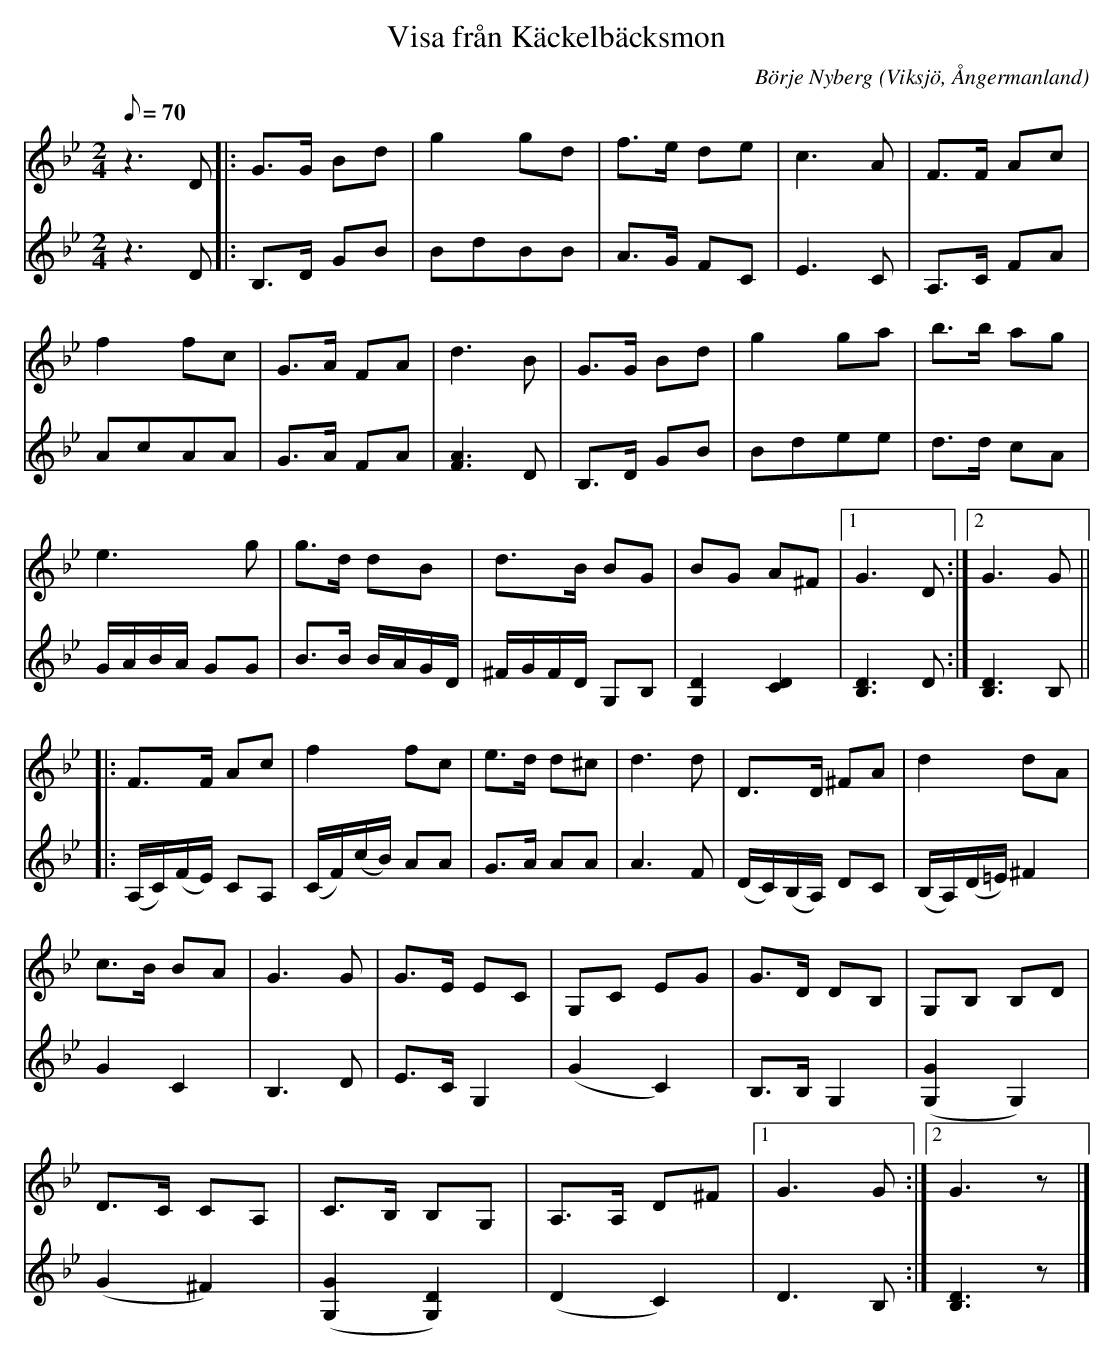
X:1
T:Visa från Käckelbäcksmon
C:Börje Nyberg
O:Viksjö, Ångermanland
M:2/4
L:1/8
Q:70
K:Gm
V:1
z2> D2|: G>G Bd | g2 gd | f>e de | c2>A2 | F>F Ac |
f2 fc | G>A FA | d2>B2 | G>G Bd |g2 ga | b>b ag |
e2> g2 | g>d dB |d>B BG |BG A^F |1 G2> D2 :|2 G2> G2 ||
|: F>F Ac | f2 fc | e>d d^c | d2>d2 | D>D ^FA | d2 dA |
c>B BA |G2> G2 | G>E EC | G,C EG | G>D DB, | G,B, B,D |
D>C CA, | C>B, B,G, | A,>A, D^F |1 G2> G2 :|2 G2> z2 |]
V:2
z2> D2 |: B,>D GB | BdBB | A>G FC | E2>C2 | A,>C FA |
AcAA | G>A FA| [A2F2]> D2 | B,>D GB | Bdee | d>d cA |
G/2A/2B/2A/2 GG | B>B B/2A/2G/2D/2 | ^F/2G/2F/2D/2 G,B, | [G,2D2] [C2D2] | [D2B,2]> D2 :| [D2B,2]> B,2 ||
|: (A,/2C/2)(F/2E/2) CA, | (C/2F/2)(c/2B/2) AA | G>A AA | A2> F2 | (D/2C/2)(B,/2A,/2) DC | (B,/2A,/2)(D/2=E/2) ^F2 |
G2 C2 | B,2> D2 | E>C G,2 |(G2 C2) | B,>B, G,2 | ([G,2G2] G,2) |
(G2 ^F2) | ([G2G,2] [D2G,2]) | (D2 C2) | D2> B,2 :| [D2B,2]> z2 |]
